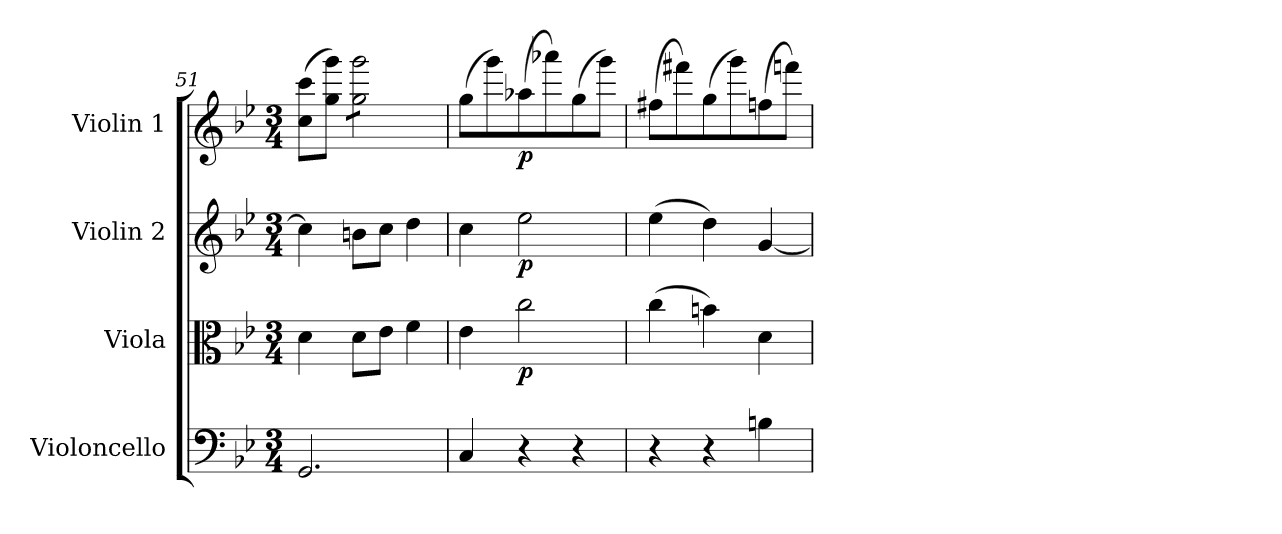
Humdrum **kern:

**kern	**dynam	**kern	**dynam	**kern	**dynam	**kern	**dynam
*part4	*part4	*part3	*part3	*part2	*part2	*part1	*part1
*staff4	*staff4	*staff3	*staff3	*staff2	*staff2	*staff1	*staff1
*I"Violoncello	*	*I"Viola	*	*I"Violin 2	*	*I"Violin 1	*
*I'Vc	*	*I'Vla	*	*I'Vln	*	*I'Vln	*
*clefF4	*	*clefC3	*	*clefG2	*	*clefG2	*
*k[b-e-]	*	*k[b-e-]	*	*k[b-e-]	*	*k[b-e-]	*
*M3/4	*	*M3/4	*	*M3/4	*	*M3/4	*
=51	=51	=51	=51	=51	=51	=51	=51
2.GG/	.	4d\	.	4cc\]	.	(8cc\ 8ccc\L	.
.	.	.	.	.	.	8gg\ 8ggg\J)	.
*	*	*	*	*	*	*tremolo	*
.	.	8d\L	.	8bn\L	.	8gg\ 8ggg\L	.
.	.	8e-\J	.	8cc\J	.	8gg\ 8ggg\	.
.	.	4f\	.	4dd\	.	8gg\ 8ggg\	.
.	.	.	.	.	.	8gg\ 8ggg\J	.
*	*	*	*	*	*	*Xtremolo	*
!!LO:LB:g=z
=52	=52	=52	=52	=52	=52	=52	=52
4C/	.	4e-\	.	4cc\	.	(8gg\L	.
.	.	.	.	.	.	8ggg\)	.
!	!	!	!LO:DY:b	!	!LO:DY:b	!	!LO:DY:b
4r	.	2cc\	p	2ee-\	p	(8aa-X\	p
.	.	.	.	.	.	8aaa-X\)	.
4r	.	.	.	.	.	(8gg\	.
.	.	.	.	.	.	8ggg\J)	.
=53	=53	=53	=53	=53	=53	=53	=53
4r	.	(>4cc\	.	(4ee-\	.	(8ff#X\L	.
.	.	.	.	.	.	8fff#X\)	.
4r	.	4bn\)	.	4dd\)	.	(8gg\	.
.	.	.	.	.	.	8ggg\)	.
!	!LO:DY:b	!	!	!	!	!	!
!	!LO:DY:n=1:b	!	!	!	!	!	!
!	!LO:DY:n=2:b	!	!	!	!	!	!
4Bn\	other-dynamics p other-dynamics	4d\	.	[4g/	.	(8ffn\	.
.	.	.	.	.	.	8fffn\J)	.
=	=	=	=	=	=	=	=
*-	*-	*-	*-	*-	*-	*-	*-
